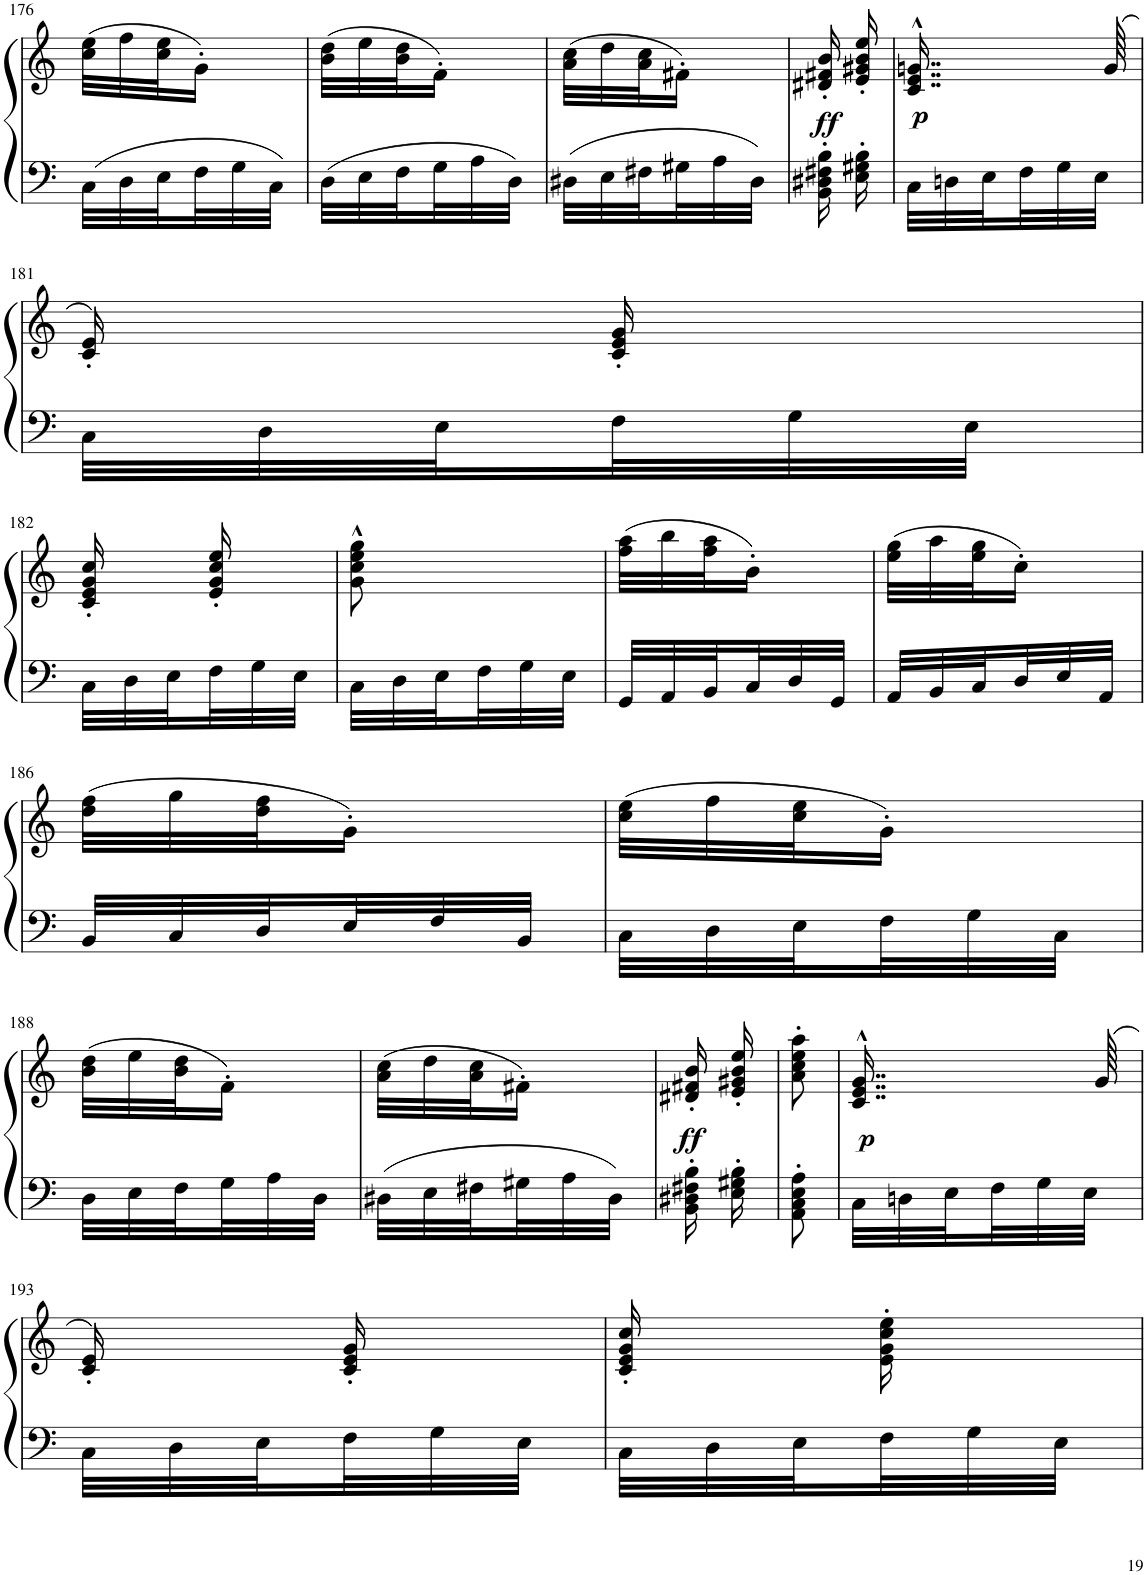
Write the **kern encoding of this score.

**kern	**kern	**dynam
*part1	*part1	*part1
*staff2	*staff1	*staff1/2
*I"Piano	*	*
*I'Pno	*	*
!!LO:PB:g=z
*clefF4	*clefG2	*
*k[]	*k[]	*
*M2/16	*M2/16	*
*Xtuplet	*Xtuplet	*
=176	=176	=176
48C\LLL	(48cc\ 48ee\LLL	.
48D\	48ff\	.
48E\	48cc\ 48ee\J	.
48F\	16g'\JJ)	.
48G\	.	.
48C\JJJ	.	.
=177	=177	=177
48D\LLL	(48b\ 48dd\LLL	.
48E\	48ee\	.
48F\	48b\ 48dd\J	.
48G\	16f'\JJ)	.
48A\	.	.
48D\JJJ	.	.
=178	=178	=178
48D#X\LLL	(48a\ 48cc\LLL	.
48E\	48dd\	.
48F#X\	48a\ 48cc\J	.
48G#X\	16f#X'\JJ)	.
48A\	.	.
48D#\JJJ	.	.
=179	=179	=179
!	!	!LO:DY:b
16BB\' 16D#X\' 16F#X\' 16B\'	16d#X/' 16f#X/' 16b/'	ff
16E\' 16G#X\' 16B\'	16e/' 16g#X/' 16b/' 16ee/'	.
=180	=180	=180
!	!	!LO:DY:b
48C\LLL	16..c/^^ 16..e/^^ 16..gn/^^	p
48Dn\	.	.
48E\	.	.
48F\	.	.
48G\	.	.
48E\JJJ	.	.
.	(>64g/	.
!!LO:LB:g=z
=181	=181	=181
48C\LLL	16c/' 16e/')	.
48D\	.	.
48E\	.	.
48F\	16c/' 16e/' 16g/'	.
48G\	.	.
48E\JJJ	.	.
!!LO:LB:g=z
=182	=182	=182
48C\LLL	16c/' 16e/' 16g/' 16cc/'	.
48D\	.	.
48E\	.	.
48F\	16e/' 16g/' 16cc/' 16ee/'	.
48G\	.	.
48E\JJJ	.	.
=183	=183	=183
48C\LLL	8g\^^ 8cc\^^ 8ee\^^ 8gg\^^	.
48D\	.	.
48E\	.	.
48F\	.	.
48G\	.	.
48E\JJJ	.	.
=184	=184	=184
48GG/LLL	(48ff\ 48aa\LLL	.
48AA/	48bb\	.
48BB/	48ff\ 48aa\J	.
48C/	16b'\JJ)	.
48D/	.	.
48GG/JJJ	.	.
=185	=185	=185
48AA/LLL	(48ee\ 48gg\LLL	.
48BB/	48aa\	.
48C/	48ee\ 48gg\J	.
48D/	16cc'\JJ)	.
48E/	.	.
48AA/JJJ	.	.
!!LO:LB:g=z
=186	=186	=186
48BB/LLL	(48dd\ 48ff\LLL	.
48C/	48gg\	.
48D/	48dd\ 48ff\J	.
48E/	16g'\JJ)	.
48F/	.	.
48BB/JJJ	.	.
=187	=187	=187
48C\LLL	(48cc\ 48ee\LLL	.
48D\	48ff\	.
48E\	48cc\ 48ee\J	.
48F\	16g'\JJ)	.
48G\	.	.
48C\JJJ	.	.
!!LO:LB:g=z
=188	=188	=188
48D\LLL	(48b\ 48dd\LLL	.
48E\	48ee\	.
48F\	48b\ 48dd\J	.
48G\	16f'\JJ)	.
48A\	.	.
48D\JJJ	.	.
=189	=189	=189
48D#X\LLL	(48a\ 48cc\LLL	.
48E\	48dd\	.
48F#X\	48a\ 48cc\J	.
48G#X\	16f#X'\JJ)	.
48A\	.	.
48D#\JJJ	.	.
=190	=190	=190
!	!	!LO:DY:b
16BB\' 16D#X\' 16F#X\' 16B\'	16d#X/' 16f#X/' 16b/'	ff
16E\' 16G#X\' 16B\'	16e/' 16g#X/' 16b/' 16ee/'	.
=191	=191	=191
8AA\' 8C\' 8E\' 8A\'	8a\' 8cc\' 8ee\' 8aa\'	.
=192	=192	=192
!	!	!LO:DY:b
48C\LLL	16..c/^^ 16..e/^^ 16..g/^^	p
48Dn\	.	.
48E\	.	.
48F\	.	.
48G\	.	.
48E\JJJ	.	.
.	(>64g/	.
!!LO:LB:g=z
=193	=193	=193
48C\LLL	16c/' 16e/')	.
48D\	.	.
48E\	.	.
48F\	16c/' 16e/' 16g/'	.
48G\	.	.
48E\JJJ	.	.
=194	=194	=194
48C\LLL	16c/' 16e/' 16g/' 16cc/'	.
48D\	.	.
48E\	.	.
48F\	16e\' 16g\' 16cc\' 16ee\'	.
48G\	.	.
48E\JJJ	.	.
=	=	=
*-	*-	*-
